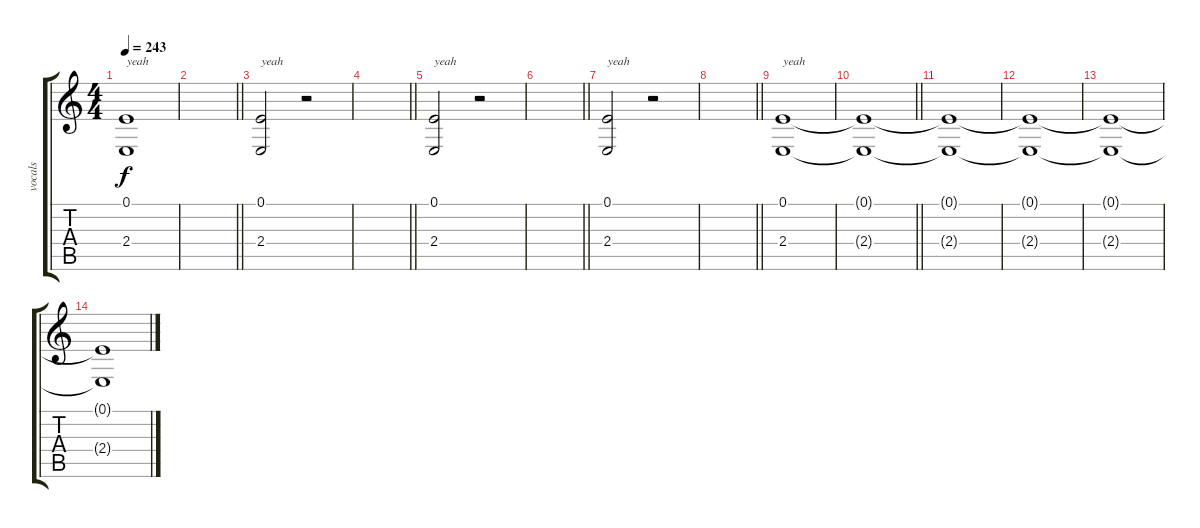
\track ("vocals" "vocals") {instrument brasssection}
\staff {score tabs}
\tuning (E4 B3 G3 D3 A2 E2) {hide}
\ts (4 4)
\tempo 243
\clef g2
\ks c
(0.1 2.4).1{txt "yeah" dy f} |
\barLineRight lightlight
|
(0.1 2.4).2{txt "yeah"} r.2 |
\barLineRight lightlight
|
(0.1 2.4).2{txt "yeah"} r.2 |
\barLineRight lightlight
|
(0.1 2.4).2{txt "yeah"} r.2 |
\barLineRight lightlight
|
(0.1 2.4).1{txt "yeah"} |
\barLineRight lightlight
(0.1{t} 2.4{t}).1 |
(0.1{t} 2.4{t}).1 |
(0.1{t} 2.4{t}).1 |
(0.1{t} 2.4{t}).1 |
(0.1{t} 2.4{t}).1
